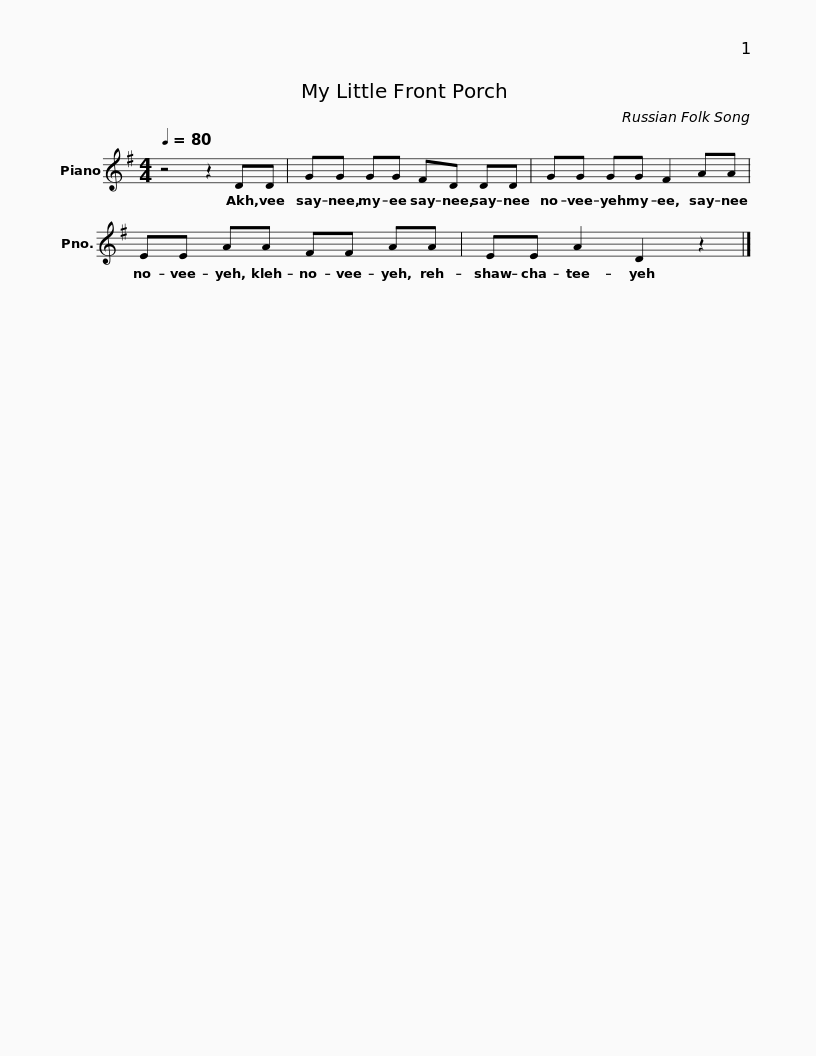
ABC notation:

X:1
L:1/8
Q:1/4=80
M:4/4
I:linebreak $
K:G
V:1 treble
V:1
 z4 z2 DD | GG GG FD DD | GG GG F2 AA |$ EE AA FF AA | EE A2 D2 z2 |] %5
